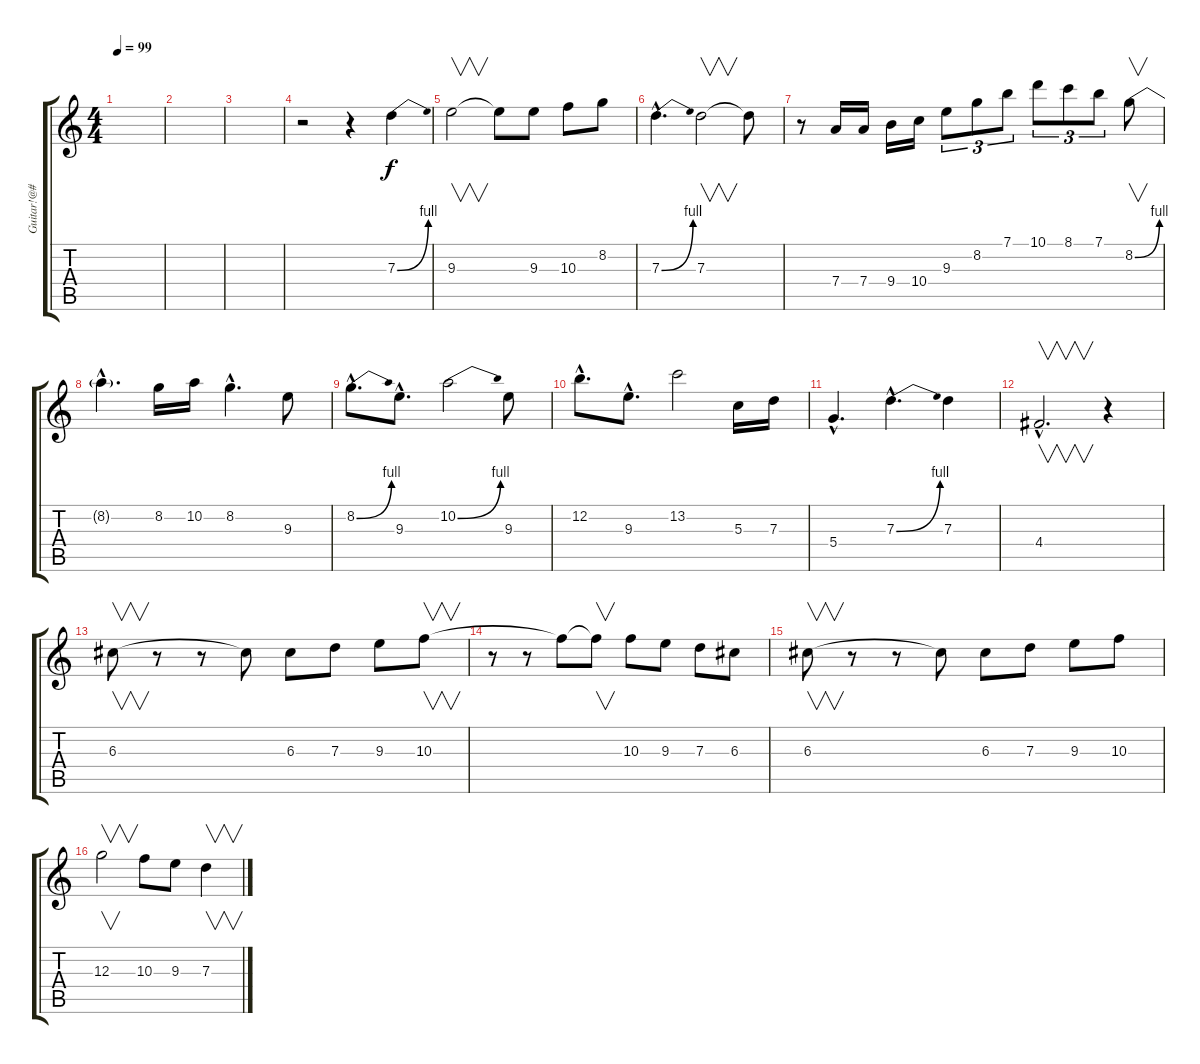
\track ("Guitar!@#" "Guitar!@#") {instrument distortionguitar}
\staff {score tabs}
\tuning (E4 B3 G3 D3 A2 E2) {hide}
\ts (4 4)
\tempo 99
\clef g2
\ks c
|
|
|
r.2{volume 16 balance 8} r.4 7.3{be (bend 0 0 60 4)}.4 |
9.3.2{v} 9.3{t}.8 9.3.8 10.3.8 8.2.8 |
7.3{be (bend 0 0 60 4) hac}.4{d} 7.3.2{v} 7.3{t}.8 |
r.8 7.4.16 7.4.16 9.4.16 10.4.16 9.3.8{tu (3 2)} 8.2.8{tu (3 2)} 7.1.8{tu (3 2)} 10.1.8{tu (3 2)} 8.1.8{tu (3 2)} 7.1.8{tu (3 2)} 8.2{be (bend 0 0 60 4)}.8{v} |
8.2{hac t}.4{d} 8.2.16 10.2.16 8.2{hac}.4{d} 9.3.8 |
8.2{be (bend 0 0 60 4) hac}.8{d volume 16} 9.3{hac}.8{d} 10.2{be (bend 0 0 60 4)}.2 9.3.8 |
12.2{hac}.8{d} 9.3{hac}.8{d} 13.2.2 5.3.16 7.3.16 |
5.4{hac}.4{d} 7.3{be (bend 0 0 60 4) hac}.4{d} 7.3.4 |
4.4{hac}.2{v d} r.4 |
6.3.8{v volume 15 balance 11 instrument distortionguitar} r.8 r.8 6.3{t}.8 6.3.8 7.3.8 9.3.8 10.3.8{v} |
r.8 r.8 10.3{t}.8 10.3{t}.8{v} 10.3.8 9.3.8 7.3.8 6.3.8 |
6.3.8{v} r.8 r.8 6.3{t}.8 6.3.8 7.3.8 9.3.8 10.3.8 |
12.3.2{v} 10.3.8 9.3.8 7.3.4{v}
